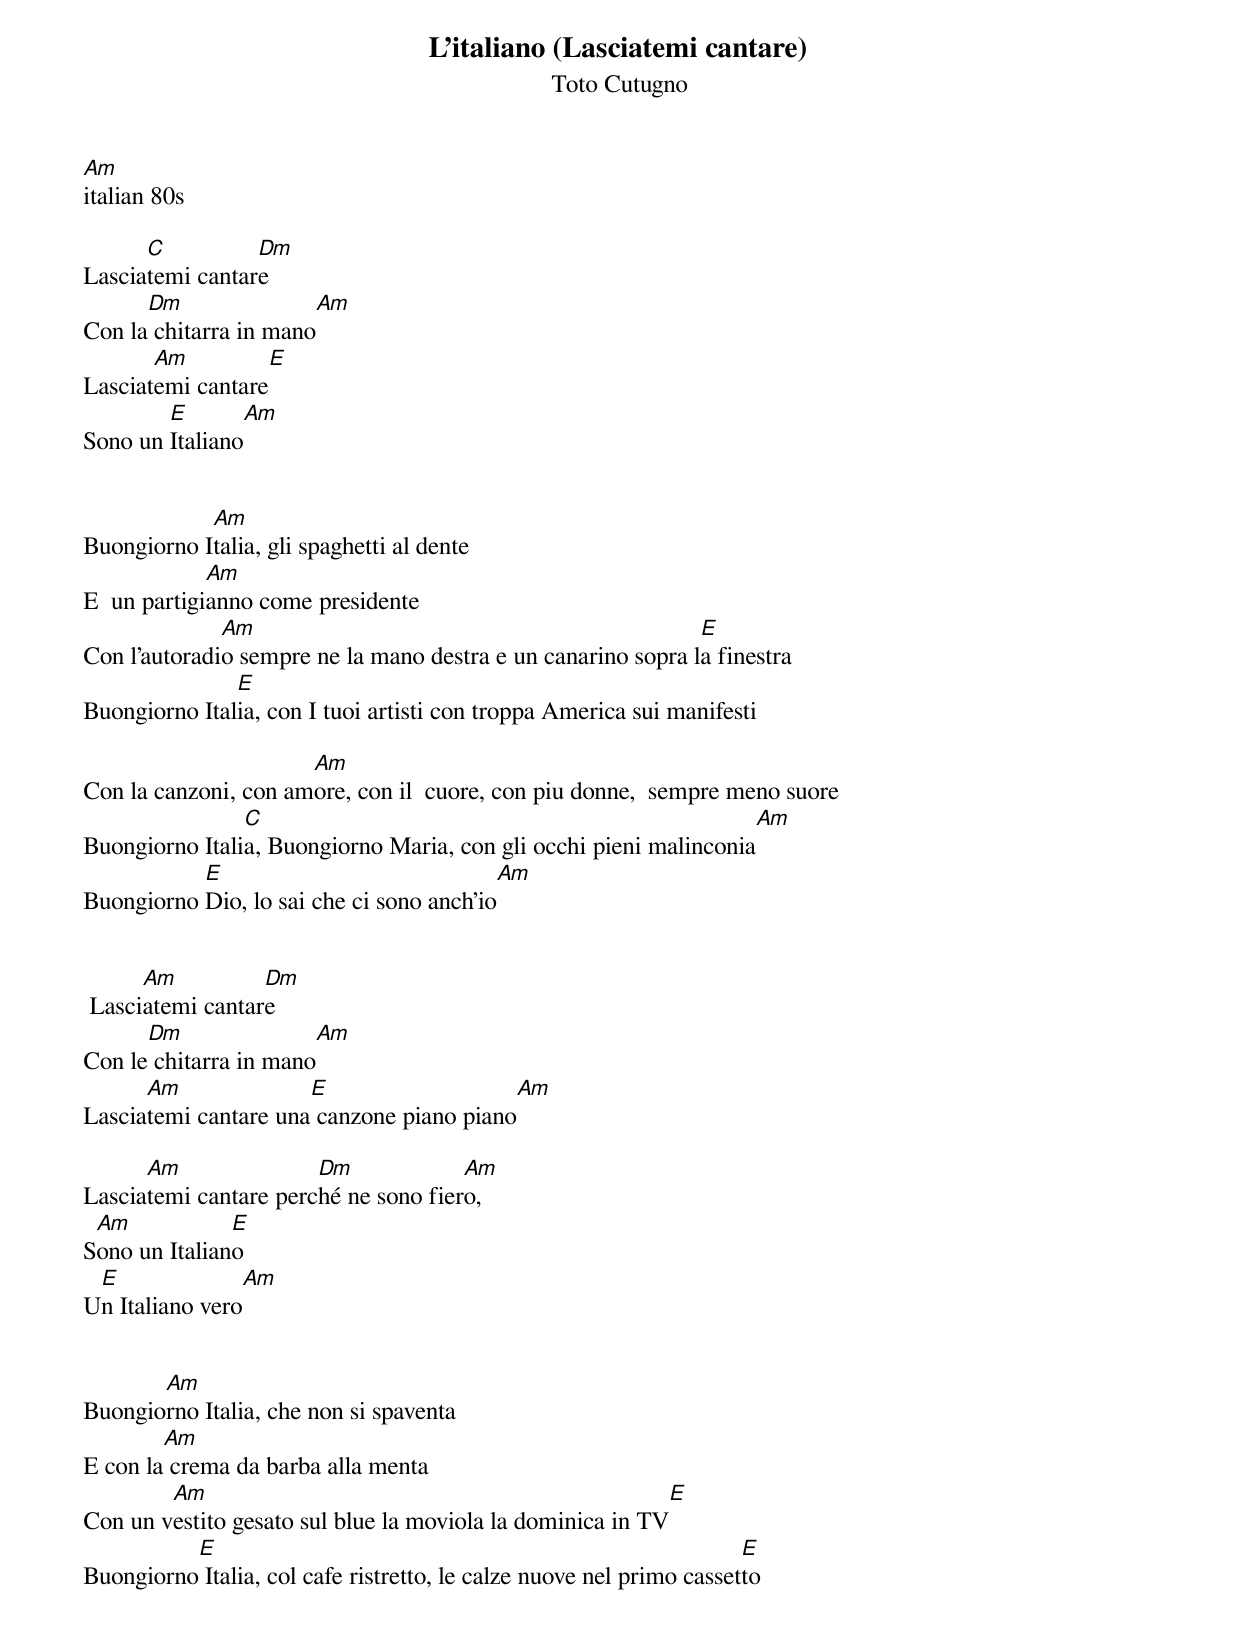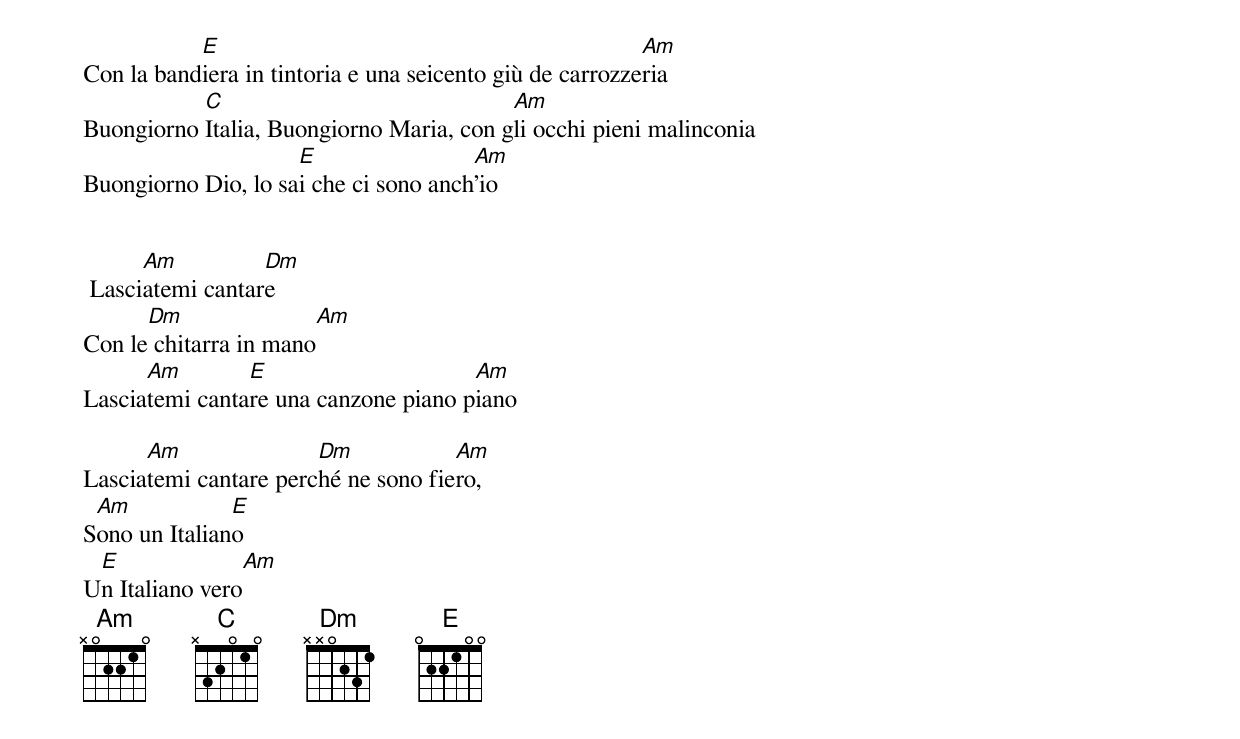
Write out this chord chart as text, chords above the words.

L'italiano (Lasciatemi cantare)
Toto Cutugno
Am
italian 80s

      C          Dm
Lasciatemi cantare
      Dm                  Am
Con la chitarra in mano
       Am           E
Lasciatemi cantare
        E             Am
Sono un Italiano


            Am
Buongiorno Italia, gli spaghetti al dente
             Am
E  un partigianno come presidente
              Am                                              E
Con l'autoradio sempre ne la mano destra e un canarino sopra la finestra
               E
Buongiorno Italia, con I tuoi artisti con troppa America sui manifesti

                      Am
Con la canzoni, con amore, con il  cuore, con piu donne,  sempre meno suore
                C                                                    Am
Buongiorno Italia, Buongiorno Maria, con gli occhi pieni malinconia
           E                                   Am
Buongiorno Dio, lo sai che ci sono anch'io


      Am          Dm
 Lasciatemi cantare
      Dm                 Am
Con le chitarra in mano
      Am              E                   Am
Lasciatemi cantare una canzone piano piano

      Am               Dm             Am
Lasciatemi cantare perché ne sono fiero,
 Am            E
Sono un Italiano
 E                Am
Un Italiano vero


       Am
Buongiorno Italia, che non si spaventa
        Am
E con la crema da barba alla menta
        Am                                                  E
Con un vestito gesato sul blue la moviola la dominica in TV
          E                                                           E
Buongiorno Italia, col cafe ristretto, le calze nuove nel primo cassetto

           E                                              Am
Con la bandiera in tintoria e una seicento giù de carrozzeria
           C                              Am
Buongiorno Italia, Buongiorno Maria, con gli occhi pieni malinconia
                     E                 Am
Buongiorno Dio, lo sai che ci sono anch'io


      Am          Dm
 Lasciatemi cantare
      Dm                 Am
Con le chitarra in mano
      Am        E                     Am
Lasciatemi cantare una canzone piano piano

      Am               Dm            Am
Lasciatemi cantare perché ne sono fiero,
 Am            E
Sono un Italiano
 E                Am
Un Italiano vero
